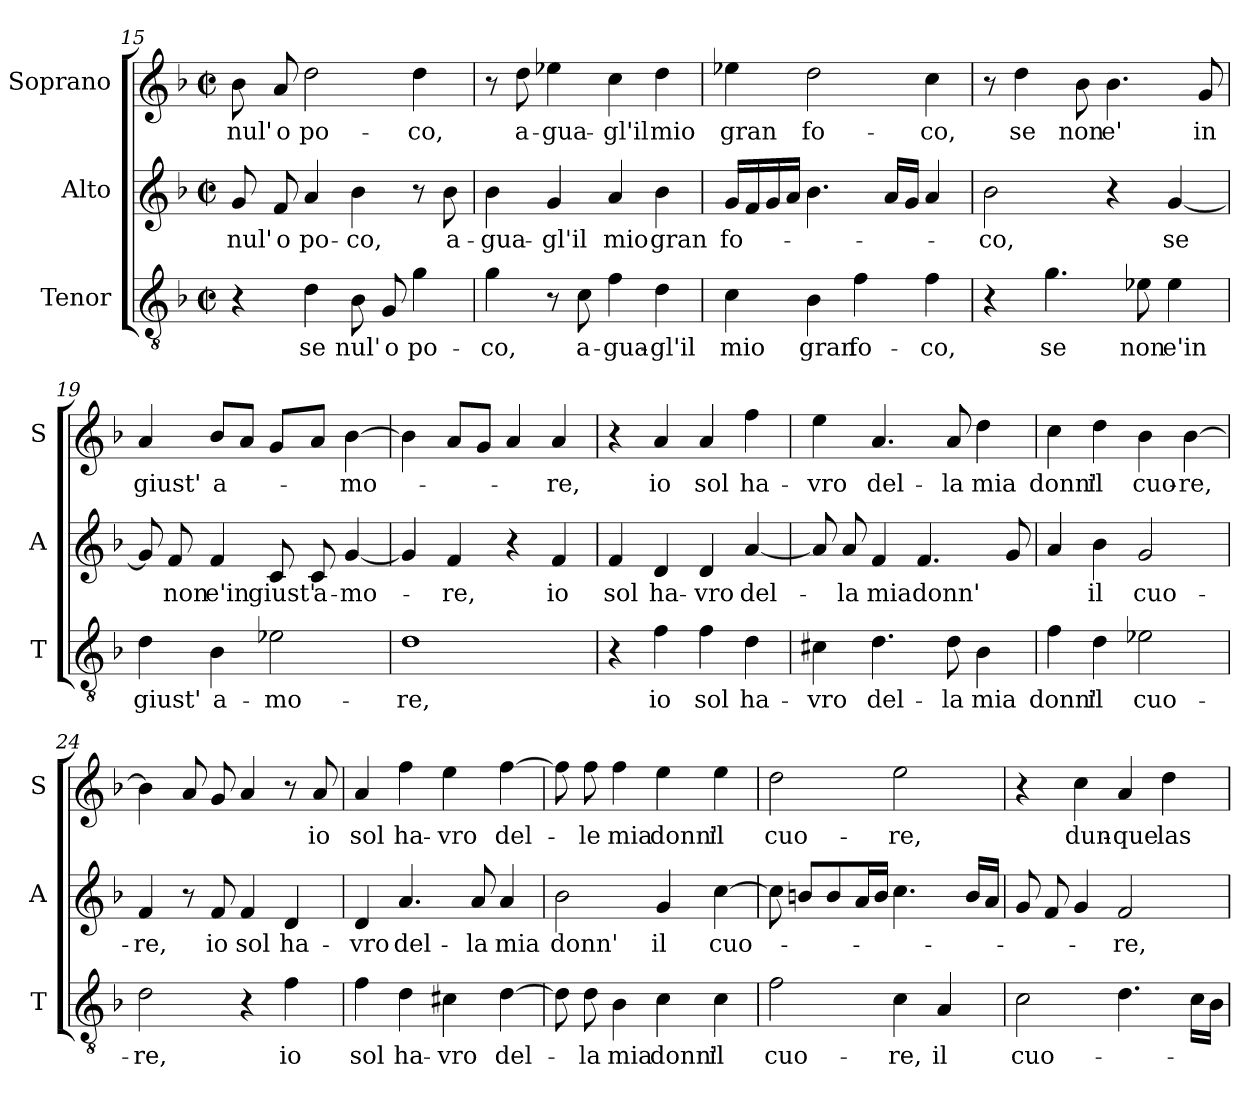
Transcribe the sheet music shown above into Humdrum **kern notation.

**kern	**text	**kern	**text	**kern	**text
*part3	*part3	*part2	*part2	*part1	*part1
*staff3	*staff3	*staff2	*staff2	*staff1	*staff1
*I"Tenor	*	*I"Alto	*	*I"Soprano	*
*I'T	*	*I'A	*	*I'S	*
*clefGv2	*	*clefG2	*	*clefG2	*
*k[b-]	*	*k[b-]	*	*k[b-]	*
*F:	*	*F:	*	*F:	*
*M2/2	*	*M2/2	*	*M2/2	*
*met(c|)	*	*met(c|)	*	*met(c|)	*
=15	=15	=15	=15	=15	=15
!	!	!	!LO:LY:b	!	!LO:LY:b
4r	.	8g/	nul'	8b-\	nul'
!	!	!	!LO:LY:b	!	!LO:LY:b
.	.	8f/	o	8a/	o
!	!LO:LY:b	!	!LO:LY:b	!	!LO:LY:b
4d\	se	4a/	po-	2dd\	po-
!	!LO:LY:b	!	!LO:LY:b	!	!
8B-\	nul'	4b-\	-co,	.	.
!	!LO:LY:b	!	!	!	!
8G/	o	.	.	.	.
!	!LO:LY:b	!	!	!	!LO:LY:b
4g\	po-	8r	.	4dd\	-co,
!	!	!	!LO:LY:b	!	!
.	.	8b-\	a-	.	.
=16	=16	=16	=16	=16	=16
!	!LO:LY:b	!	!LO:LY:b	!	!
4g\	-co,	4b-\	-gua-	8r	.
!	!	!	!	!	!LO:LY:b
.	.	.	.	8dd\	a-
!	!	!	!LO:LY:b	!	!LO:LY:b
8r	.	4g/	-gl'il	4ee-X\	-gua-
!	!LO:LY:b	!	!	!	!
8c\	a-	.	.	.	.
!	!LO:LY:b	!	!LO:LY:b	!	!LO:LY:b
4f\	-gua-	4a/	mio	4cc\	-gl'il
!	!LO:LY:b	!	!LO:LY:b	!	!LO:LY:b
4d\	-gl'il	4b-\	gran	4dd\	mio
!!LO:LB:g=z
=17	=17	=17	=17	=17	=17
!	!LO:LY:b	!	!LO:LY:b	!	!LO:LY:b
4c\	mio	16g/LL	fo-	4ee-X\	gran
.	.	16f/	.	.	.
.	.	16g/	.	.	.
.	.	16a/JJ	.	.	.
!	!LO:LY:b	!	!	!	!LO:LY:b
4B-\	gran	4.b-\	.	2dd\	fo-
!	!LO:LY:b	!	!	!	!
4f\	fo-	.	.	.	.
.	.	16a/LL	.	.	.
.	.	16g/JJ	.	.	.
!	!LO:LY:b	!	!	!	!LO:LY:b
4f\	-co,	4a/	.	4cc\	-co,
=18	=18	=18	=18	=18	=18
!	!	!	!LO:LY:b	!	!
4r	.	2b-\	-co,	8r	.
!	!	!	!	!	!LO:LY:b
.	.	.	.	4dd\	se
!	!LO:LY:b	!	!	!	!
4.g\	se	.	.	.	.
!	!	!	!	!	!LO:LY:b
.	.	.	.	8b-\	non
!	!	!	!	!	!LO:LY:b
.	.	4r	.	4.b-\	e'
!	!LO:LY:b	!	!	!	!
8e-X\	non	.	.	.	.
!	!LO:LY:b	!	!LO:LY:b	!	!
4e-\	e'in	[4g/	se	.	.
!	!	!	!	!	!LO:LY:b
.	.	.	.	8g/	in
=19	=19	=19	=19	=19	=19
!	!LO:LY:b	!	!	!	!LO:LY:b
4d\	giust'	8g/]	.	4a/	giust'
!	!	!	!LO:LY:b	!	!
.	.	8f/	non	.	.
!	!LO:LY:b	!	!LO:LY:b	!	!LO:LY:b
4B-\	a-	4f/	e'in	8b-/L	a-
.	.	.	.	8a/J	.
!	!LO:LY:b	!	!LO:LY:b	!	!
2e-X\	-mo-	8c/	giust'	8g/L	.
!	!	!	!LO:LY:b	!	!
.	.	8c/	a-	8a/J	.
!	!	!	!LO:LY:b	!	!LO:LY:b
.	.	[4g/	-mo-	[4b-\	-mo-
=20	=20	=20	=20	=20	=20
!	!LO:LY:b	!	!	!	!
1d	-re,	4g/]	.	4b-\]	.
!	!	!	!LO:LY:b	!	!
.	.	4f/	-re,	8a/L	.
.	.	.	.	8g/J	.
.	.	4r	.	4a/	.
!	!	!	!LO:LY:b	!	!LO:LY:b
.	.	4f/	io	4a/	-re,
!!LO:LB:g=z
=21	=21	=21	=21	=21	=21
!	!	!	!LO:LY:b	!	!
4r	.	4f/	sol	4r	.
!	!LO:LY:b	!	!LO:LY:b	!	!LO:LY:b
4f\	io	4d/	ha-	4a/	io
!	!LO:LY:b	!	!LO:LY:b	!	!LO:LY:b
4f\	sol	4d/	-vro	4a/	sol
!	!LO:LY:b	!	!LO:LY:b	!	!LO:LY:b
4d\	ha-	[4a/	del-	4ff\	ha-
=22	=22	=22	=22	=22	=22
!	!LO:LY:b	!	!	!	!LO:LY:b
4c#X\	-vro	8a/]	.	4ee\	-vro
!	!	!	!LO:LY:b	!	!
.	.	8a/	-la	.	.
!	!LO:LY:b	!	!LO:LY:b	!	!LO:LY:b
4.d\	del-	4f/	mia	4.a/	del-
!	!	!	!LO:LY:b	!	!
.	.	4.f/	donn'	.	.
!	!LO:LY:b	!	!	!	!LO:LY:b
8d\	-la	.	.	8a/	-la
!	!LO:LY:b	!	!	!	!LO:LY:b
4B-\	mia	.	.	4dd\	mia
.	.	8g/	.	.	.
=23	=23	=23	=23	=23	=23
!	!LO:LY:b	!	!	!	!LO:LY:b
4f\	donn'	4a/	.	4cc\	donn'
!	!LO:LY:b	!	!LO:LY:b	!	!LO:LY:b
4d\	il	4b-\	il	4dd\	il
!	!LO:LY:b	!	!LO:LY:b	!	!LO:LY:b
2e-X\	cuo-	2g/	cuo-	4b-\	cuo-
!	!	!	!	!	!LO:LY:b
.	.	.	.	[4b-\	-re,
=24	=24	=24	=24	=24	=24
!	!LO:LY:b	!	!LO:LY:b	!	!
2d\	-re,	4f/	-re,	4b-\]	.
.	.	8r	.	8a/	.
!	!	!	!LO:LY:b	!	!
.	.	8f/	io	8g/	.
!	!	!	!LO:LY:b	!	!
4r	.	4f/	sol	4a/	.
!	!LO:LY:b	!	!LO:LY:b	!	!
4f\	io	4d/	ha-	8r	.
!	!	!	!	!	!LO:LY:b
.	.	.	.	8a/	io
!!LO:LB:g=z
=25	=25	=25	=25	=25	=25
!	!LO:LY:b	!	!LO:LY:b	!	!LO:LY:b
4f\	sol	4d/	-vro	4a/	sol
!	!LO:LY:b	!	!LO:LY:b	!	!LO:LY:b
4d\	ha-	4.a/	del-	4ff\	ha-
!	!LO:LY:b	!	!	!	!LO:LY:b
4c#X\	-vro	.	.	4ee\	-vro
!	!	!	!LO:LY:b	!	!
.	.	8a/	-la	.	.
!	!LO:LY:b	!	!LO:LY:b	!	!LO:LY:b
[4d\	del-	4a/	mia	[4ff\	del-
=26	=26	=26	=26	=26	=26
!	!	!	!LO:LY:b	!	!
8d\]	.	2b-\	donn'	8ff\]	.
!	!LO:LY:b	!	!	!	!LO:LY:b
8d\	-la	.	.	8ff\	-le
!	!LO:LY:b	!	!	!	!LO:LY:b
4B-\	mia	.	.	4ff\	mia
!	!LO:LY:b	!	!LO:LY:b	!	!LO:LY:b
4c\	donn'	4g/	il	4ee\	donn'
!	!LO:LY:b	!	!LO:LY:b	!	!LO:LY:b
4c\	il	[4cc\	cuo-	4ee\	il
=27	=27	=27	=27	=27	=27
!	!LO:LY:b	!	!	!	!LO:LY:b
2f\	cuo-	8cc\]	.	2dd\	cuo-
.	.	8bn/L	.	.	.
.	.	8b/	.	.	.
.	.	16a/L	.	.	.
.	.	16b/JJ	.	.	.
!	!LO:LY:b	!	!	!	!LO:LY:b
4c\	-re,	4.cc\	.	2ee\	-re,
!	!LO:LY:b	!	!	!	!
4A/	il	.	.	.	.
.	.	16b/LL	.	.	.
.	.	16a/JJ	.	.	.
=28	=28	=28	=28	=28	=28
!	!LO:LY:b	!	!	!	!
2c\	cuo-	8g/	.	4r	.
.	.	8f/	.	.	.
!	!	!	!	!	!LO:LY:b
.	.	4g/	.	4cc\	dun-
!	!	!	!LO:LY:b	!	!LO:LY:b
4.d\	.	2f/	-re,	4a/	-que
!	!	!	!	!	!LO:LY:b
.	.	.	.	4dd\	las-
16c\LL	.	.	.	.	.
16B-\JJ	.	.	.	.	.
=	=	=	=	=	=
*-	*-	*-	*-	*-	*-
